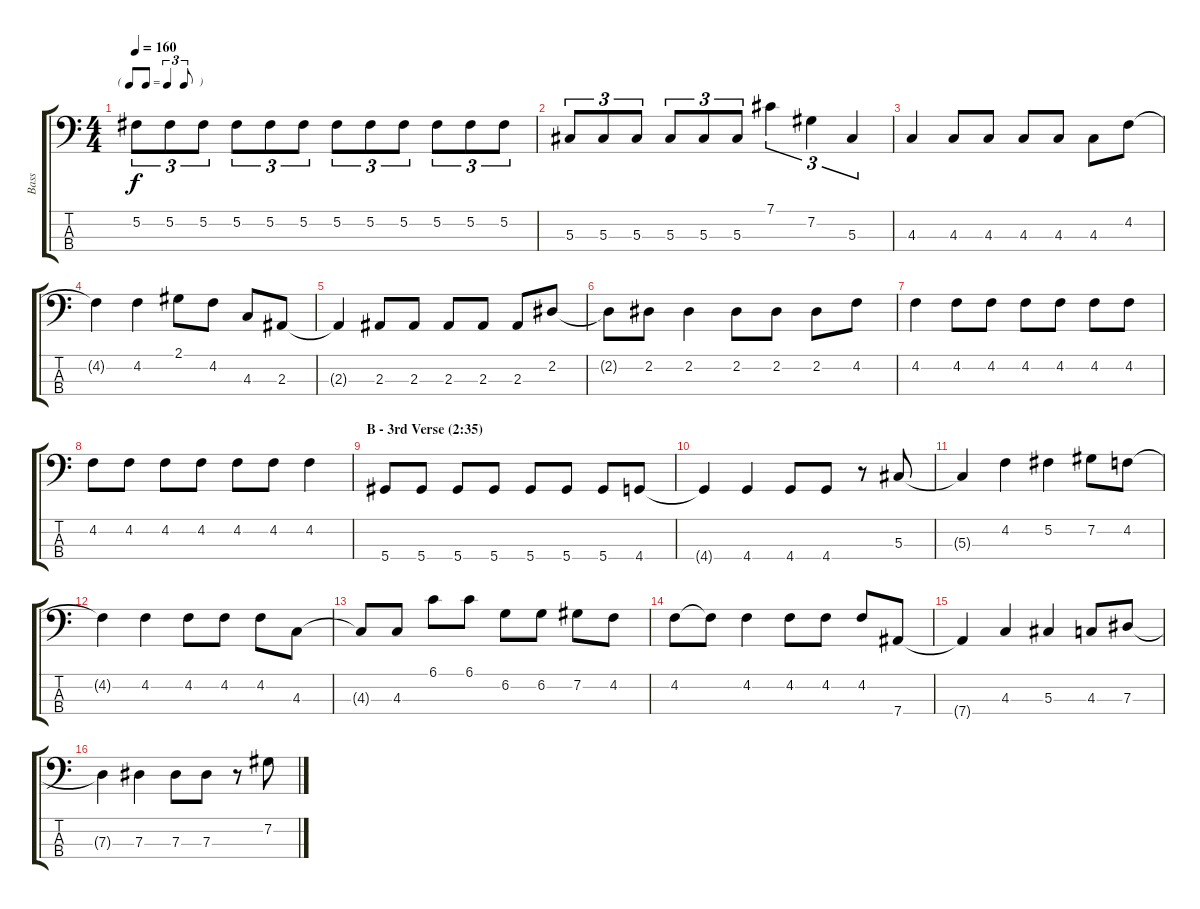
\track ("Bass" "Bass") {instrument electricbasspick}
\staff {score tabs}
\tuning (Gb2 Db2 Ab1 Eb1) {hide}
\ts (4 4)
\tf triplet8th
\tempo 160
\clef f4
\ks c
5.2.8{tu (3 2) dy f} 5.2.8{tu (3 2)} 5.2.8{tu (3 2)} 5.2.8{tu (3 2)} 5.2.8{tu (3 2)} 5.2.8{tu (3 2)} 5.2.8{tu (3 2)} 5.2.8{tu (3 2)} 5.2.8{tu (3 2)} 5.2.8{tu (3 2)} 5.2.8{tu (3 2)} 5.2.8{tu (3 2)} |
5.3.8{tu (3 2)} 5.3.8{tu (3 2)} 5.3.8{tu (3 2)} 5.3.8{tu (3 2)} 5.3.8{tu (3 2)} 5.3.8{tu (3 2)} 7.1.4{tu (3 2)} 7.2.4{tu (3 2)} 5.3.4{tu (3 2)} |
4.3.4 4.3.8 4.3.8 4.3.8 4.3.8 4.3.8 4.2.8 |
4.2{t}.4 4.2.4 2.1.8 4.2.8 4.3.8 2.3.8 |
2.3{t}.4 2.3.8 2.3.8 2.3.8 2.3.8 2.3.8 2.2.8 |
2.2{t}.8 2.2.8 2.2.4 2.2.8 2.2.8 2.2.8 4.2.8 |
4.2.4 4.2.8 4.2.8 4.2.8 4.2.8 4.2.8 4.2.8 |
4.2.8 4.2.8 4.2.8 4.2.8 4.2.8 4.2.8 4.2.4 |
\section ("" "B - 3rd Verse (2:35)")
5.4.8 5.4.8 5.4.8 5.4.8 5.4.8 5.4.8 5.4.8 4.4.8 |
4.4{t}.4 4.4.4 4.4.8 4.4.8 r.8 5.3.8 |
5.3{t}.4 4.2.4 5.2.4 7.2.8 4.2.8 |
4.2{t}.4 4.2.4 4.2.8 4.2.8 4.2.8 4.3.8 |
4.3{t}.8 4.3.8 6.1.8 6.1.8 6.2.8 6.2.8 7.2.8 4.2.8 |
4.2.8 4.2{t}.8 4.2.4 4.2.8 4.2.8 4.2.8 7.4.8 |
7.4{t}.4 4.3.4 5.3.4 4.3.8 7.3.8 |
7.3{t}.4 7.3.4 7.3.8 7.3.8 r.8 7.2.8
